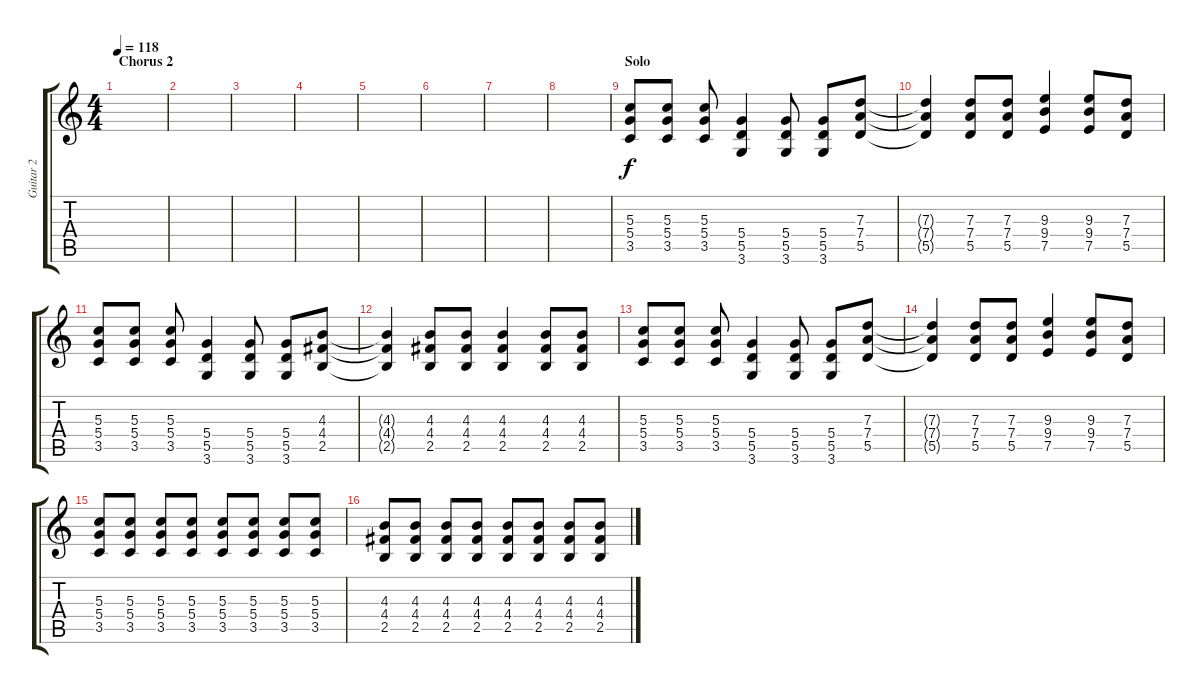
\track ("Guitar 2" "Guitar 2") {instrument overdrivenguitar}
\staff {score tabs}
\tuning (E4 B3 G3 D3 A2 E2) {hide}
\ts (4 4)
\section ("" "Chorus 2")
\tempo 118
\clef g2
\ks c
|
|
|
|
|
|
|
|
\section ("" "Solo")
(5.3 5.4 3.5).8{instrument distortionguitar} (5.3 5.4 3.5).8 (5.3 5.4 3.5).8 (5.4 5.5 3.6).4 (5.4 5.5 3.6).8 (5.4 5.5 3.6).8 (7.3 7.4 5.5).8 |
(7.3{t} 7.4{t} 5.5{t}).4 (7.3 7.4 5.5).8 (7.3 7.4 5.5).8 (9.3 9.4 7.5).4 (9.3 9.4 7.5).8 (7.3 7.4 5.5).8 |
(5.3 5.4 3.5).8{instrument distortionguitar} (5.3 5.4 3.5).8 (5.3 5.4 3.5).8 (5.4 5.5 3.6).4 (5.4 5.5 3.6).8 (5.4 5.5 3.6).8 (4.3 4.4 2.5).8 |
(4.3{t} 4.4{t} 2.5{t}).4 (4.3 4.4 2.5).8 (4.3 4.4 2.5).8 (4.3 4.4 2.5).4 (4.3 4.4 2.5).8 (4.3 4.4 2.5).8 |
(5.3 5.4 3.5).8{instrument distortionguitar} (5.3 5.4 3.5).8 (5.3 5.4 3.5).8 (5.4 5.5 3.6).4 (5.4 5.5 3.6).8 (5.4 5.5 3.6).8 (7.3 7.4 5.5).8 |
(7.3{t} 7.4{t} 5.5{t}).4 (7.3 7.4 5.5).8 (7.3 7.4 5.5).8 (9.3 9.4 7.5).4 (9.3 9.4 7.5).8 (7.3 7.4 5.5).8 |
(5.3 5.4 3.5).8{instrument distortionguitar} (5.3 5.4 3.5).8 (5.3 5.4 3.5).8 (5.3 5.4 3.5).8 (5.3 5.4 3.5).8 (5.3 5.4 3.5).8 (5.3 5.4 3.5).8 (5.3 5.4 3.5).8 |
(4.3 4.4 2.5).8 (4.3 4.4 2.5).8 (4.3 4.4 2.5).8 (4.3 4.4 2.5).8 (4.3 4.4 2.5).8 (4.3 4.4 2.5).8 (4.3 4.4 2.5).8 (4.3 4.4 2.5).8
